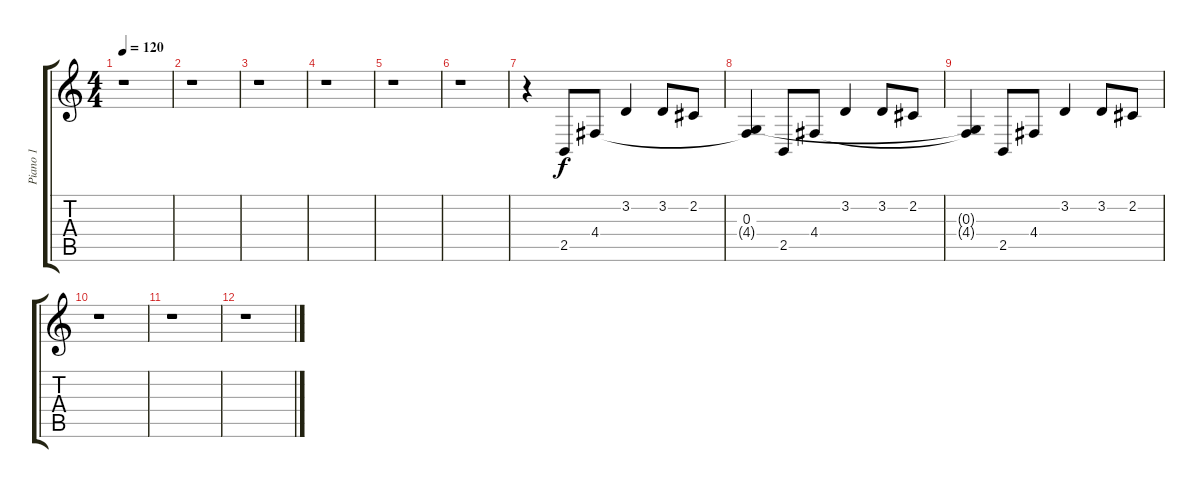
\track ("Piano 1" "Piano 1") {instrument acousticgrandpiano}
\staff {score tabs}
\tuning (E4 B3 G3 D3 A2 E2) {hide}
\ts (4 4)
\tempo 120
\clef g2
\ks c
r.1{dy f} |
r.1 |
r.1 |
r.1 |
r.1 |
r.1 |
r.4 2.5.8 4.4.8 3.2.4 3.2.8 2.2.8 |
(0.3 4.4{t}).4 2.5.8 4.4.8 3.2.4 3.2.8 2.2.8 |
(0.3{t} 4.4{t}).4 2.5.8 4.4.8 3.2.4 3.2.8 2.2.8 |
r.1 |
r.1 |
r.1
